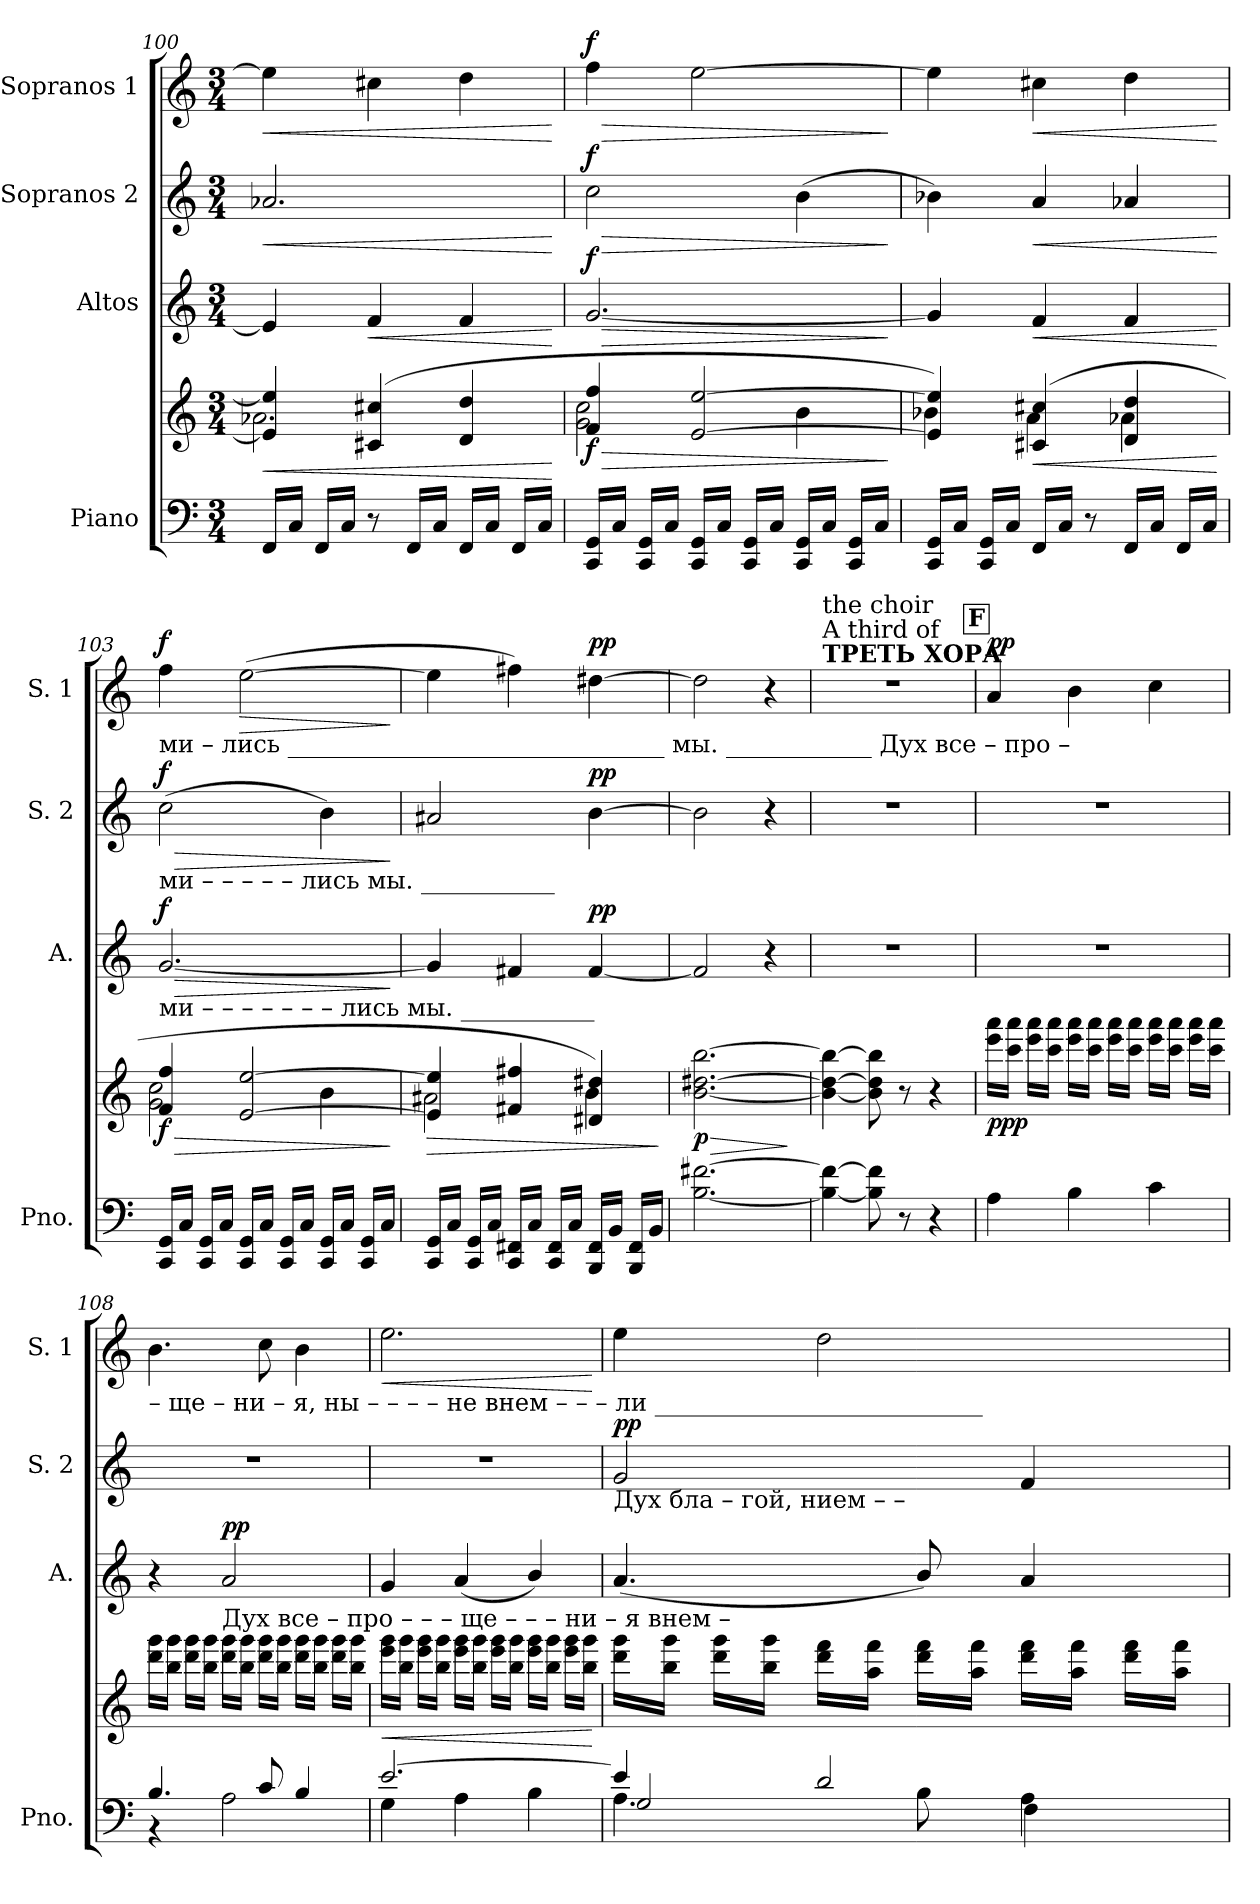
**kern	**kern	**dynam	**kern	**dynam	**kern	**dynam	**kern	**dynam
*part4	*part4	*part4	*part3	*part3	*part2	*part2	*part1	*part1
*staff5	*staff4	*staff4/5	*staff3	*staff3	*staff2	*staff2	*staff1	*staff1
*I"Piano	*	*	*I"Altos	*	*I"Sopranos 2	*	*I"Sopranos 1	*
*I'Pno.	*	*	*I'A.	*	*I'S. 2	*	*I'S. 1	*
*clefF4	*clefG2	*	*clefG2	*	*clefG2	*	*clefG2	*
*k[]	*k[]	*	*k[]	*	*k[]	*	*k[]	*
*M3/4	*M3/4	*	*M3/4	*	*M3/4	*	*M3/4	*
=100	=100	=100	=100	=100	=100	=100	=100	=100
!	!	!LO:HP:b	!	!	!	!LO:HP:b	!	!LO:HP:b
*	*^	*	*	*	*	*	*	*
16FF/LL	4e/] 4ee/]	2.a-X\	<	4e/]	.	2.a-X/	<	4ee\]	<
16C/JJ	.	.	.	.	.	.	.	.	.
16FF/LL	.	.	.	.	.	.	.	.	.
16C/JJ	.	.	.	.	.	.	.	.	.
!	!	!	!	!	!LO:HP:b	!	!	!	!
8r	(4c#X/ 4cc#X/	.	.	4f/	<	.	.	4cc#X\	.
16FF/LL	.	.	.	.	.	.	.	.	.
16C/JJ	.	.	.	.	.	.	.	.	.
16FF/LL	4d/ 4dd/	.	.	4f/	.	.	.	4dd\	.
16C/JJ	.	.	.	.	.	.	.	.	.
16FF/LL	.	.	.	.	.	.	.	.	.
16C/JJ	.	.	.	.	.	.	.	.	.
*	*v	*v	*	*	*	*	*	*	*
.	.	[	.	[	.	[	.	[
=101	=101	=101	=101	=101	=101	=101	=101	=101
!	!	!LO:HP:b	!	!LO:HP:b	!	!LO:HP:b	!	!LO:HP:b
*	*^	*	*	*	*	*	*	*
!	!	!	!LO:DY:n=1:b	!	!LO:DY:n=1:a	!	!LO:DY:n=1:a	!	!LO:DY:n=1:a
16CC/ 16GG/LL	4f/ 4ff/	2g\ 2cc\	> f	[2.g/	> f	2cc\	> f	4ff\	> f
16C/JJ	.	.	.	.	.	.	.	.	.
16CC/ 16GG/LL	.	.	.	.	.	.	.	.	.
16C/JJ	.	.	.	.	.	.	.	.	.
16CC/ 16GG/LL	[2e/ [2ee/	.	.	.	.	.	.	[2ee\	.
16C/JJ	.	.	.	.	.	.	.	.	.
16CC/ 16GG/LL	.	.	.	.	.	.	.	.	.
16C/JJ	.	.	.	.	.	.	.	.	.
16CC/ 16GG/LL	.	4b\	.	.	.	(4b\	.	.	.
16C/JJ	.	.	.	.	.	.	.	.	.
16CC/ 16GG/LL	.	.	.	.	.	.	.	.	.
16C/JJ	.	.	.	.	.	.	.	.	.
*	*v	*v	*	*	*	*	*	*	*
.	.	]	.	]	.	]	.	]
=102	=102	=102	=102	=102	=102	=102	=102	=102
*	*^	*	*	*	*	*	*	*
16CC/ 16GG/LL	4e/] 4ee/])	4b-X\	.	4g/]	.	4b-X\)	.	4ee\]	.
16C/JJ	.	.	.	.	.	.	.	.	.
16CC/ 16GG/LL	.	.	.	.	.	.	.	.	.
16C/JJ	.	.	.	.	.	.	.	.	.
!	!	!	!LO:HP:b	!	!LO:HP:b	!	!LO:HP:b	!	!LO:HP:b
16FF/LL	(4c#X/ 4cc#X/	4a\	<	4f/	<	4a/	<	4cc#X\	<
16C/JJ	.	.	.	.	.	.	.	.	.
8r	.	.	.	.	.	.	.	.	.
16FF/LL	4d/ 4dd/	4a-X\	.	4f/	.	4a-X/	.	4dd\	.
16C/JJ	.	.	.	.	.	.	.	.	.
16FF/LL	.	.	.	.	.	.	.	.	.
16C/JJ	.	.	.	.	.	.	.	.	.
*	*v	*v	*	*	*	*	*	*	*
.	.	[	.	[	.	[	.	[
!!LO:LB:g=z
=103	=103	=103	=103	=103	=103	=103	=103	=103
!	!	!	!	!	!	!	!LO:TX:b:t=ми     –     лись _______________________________         мы. ____________                                      Дух                 все       –          про         –	!
!	!	!	!	!	!LO:TX:b:t=ми        –       –       –       –       –     лись                                мы. ___________	!	!	!
!	!	!	!LO:TX:b:t=ми        –       –       –       –        –        –       –      лись           мы. ___________	!	!	!	!	!
!	!	!LO:HP:b	!	!LO:HP:b	!	!LO:HP:b	!	!
*	*^	*	*	*	*	*	*	*
!	!	!	!LO:DY:n=1:b	!	!LO:DY:n=1:a	!	!LO:DY:n=1:a	!	!LO:DY:a
16CC/ 16GG/LL	4f/ 4ff/	2g\ 2cc\	> f	[2.g/	> f	(2cc\	> f	4ff\	f
16C/JJ	.	.	.	.	.	.	.	.	.
16CC/ 16GG/LL	.	.	.	.	.	.	.	.	.
16C/JJ	.	.	.	.	.	.	.	.	.
!	!	!	!	!	!	!	!	!	!LO:HP:b
16CC/ 16GG/LL	[2e/ [2ee/	.	.	.	.	.	.	([2ee\	>
16C/JJ	.	.	.	.	.	.	.	.	.
16CC/ 16GG/LL	.	.	.	.	.	.	.	.	.
16C/JJ	.	.	.	.	.	.	.	.	.
16CC/ 16GG/LL	.	4b\	.	.	.	4b\)	.	.	.
16C/JJ	.	.	.	.	.	.	.	.	.
16CC/ 16GG/LL	.	.	.	.	.	.	.	.	.
16C/JJ	.	.	.	.	.	.	.	.	.
*	*v	*v	*	*	*	*	*	*	*
.	.	]	.	]	.	]	.	]
=104	=104	=104	=104	=104	=104	=104	=104	=104
!	!	!LO:HP:b	!	!	!	!	!	!
*	*^	*	*	*	*	*	*	*
16CC/ 16GG/LL	4e/] 4ee/]	2a#X\	>	4g/]	.	2a#X/	.	4ee\]	.
16C/JJ	.	.	.	.	.	.	.	.	.
16CC/ 16GG/LL	.	.	.	.	.	.	.	.	.
16C/JJ	.	.	.	.	.	.	.	.	.
16CC/ 16FF#X/LL	4f#X/ 4ff#X/	.	.	4f#X/	.	.	.	4ff#X\)	.
16C/JJ	.	.	.	.	.	.	.	.	.
16CC/ 16FF#/LL	.	.	.	.	.	.	.	.	.
16C/JJ	.	.	.	.	.	.	.	.	.
!	!	!	!	!	!LO:DY:a	!	!LO:DY:a	!	!LO:DY:a
16BBB/ 16FF#/LL	4d#X/ 4dd#X/)	4b\	.	[4f#/	pp	[4b\	pp	[4dd#X\	pp
16BB/JJ	.	.	.	.	.	.	.	.	.
16BBB/ 16FF#/LL	.	.	.	.	.	.	.	.	.
16BB/JJ	.	.	.	.	.	.	.	.	.
*	*v	*v	*	*	*	*	*	*	*
.	.	]	.	.	.	.	.	.
=105	=105	=105	=105	=105	=105	=105	=105	=105
!	!	!LO:HP:b	!	!	!	!	!	!
!	!	!LO:DY:n=1:b	!	!	!	!	!	!
[2.B\ [2.f#X\	[2.b\ [2.dd#X\ [2.bb\	> p	2f#/]	.	2b\]	.	2dd#\]	.
.	.	.	4r	.	4r	.	4r	.
.	.	]	.	.	.	.	.	.
=106	=106	=106	=106	=106	=106	=106	=106	=106
!	!	!	!	!	!	!	!LO:TX:a:B:t=ТРЕТЬ ХОРА	!
!	!	!	!	!	!	!	!LO:TX:a:t=A third of	!
!	!	!	!	!	!	!	!LO:TX:a:t=the choir	!
4B\_ 4f#\_	4b\_ 4dd#\_ 4bb\_	.	2.r	.	2.r	.	2.r	.
8B\] 8f#\]	8b\] 8dd#\] 8bb\]	.	.	.	.	.	.	.
8r	8r	.	.	.	.	.	.	.
4r	4r	.	.	.	.	.	.	.
!!LO:REH:place=s1:a:B:fs=12:t=F
=107	=107	=107	=107	=107	=107	=107	=107	=107
!	!	!LO:DY:b	!	!	!	!	!	!LO:DY:a
4A\	16eee\ 16aaa\LL	ppp	2.r	.	2.r	.	4a/	pp
.	16ccc\ 16aaa\JJ	.	.	.	.	.	.	.
.	16eee\ 16aaa\LL	.	.	.	.	.	.	.
.	16ccc\ 16aaa\JJ	.	.	.	.	.	.	.
4B\	16eee\ 16aaa\LL	.	.	.	.	.	4b\	.
.	16ccc\ 16aaa\JJ	.	.	.	.	.	.	.
.	16eee\ 16aaa\LL	.	.	.	.	.	.	.
.	16ccc\ 16aaa\JJ	.	.	.	.	.	.	.
4c\	16eee\ 16aaa\LL	.	.	.	.	.	4cc\	.
.	16ccc\ 16aaa\JJ	.	.	.	.	.	.	.
.	16eee\ 16aaa\LL	.	.	.	.	.	.	.
.	16ccc\ 16aaa\JJ	.	.	.	.	.	.	.
!!LO:PB:g=z
=108	=108	=108	=108	=108	=108	=108	=108	=108
*^	*	*	*	*	*	*	*	*
!	!	!	!	!	!	!	!	!LO:TX:b:t=– ще           –        ни –  я,                  ны            –        –        –       –            не              внем      –       –       –    ли ___________________________	!
4.B/	4r	16ddd\ 16ggg\LL	.	4r	.	2.r	.	4.b\	.
.	.	16bb\ 16ggg\JJ	.	.	.	.	.	.	.
.	.	16ddd\ 16ggg\LL	.	.	.	.	.	.	.
.	.	16bb\ 16ggg\JJ	.	.	.	.	.	.	.
!	!	!	!	!LO:TX:b:t=Дух                                 все      –      про       –       –       –       ще       –        –      –     ни        –        я                                    внем    –	!	!	!	!	!
!	!	!	!	!	!LO:DY:a	!	!	!	!
.	2A\	16ddd\ 16ggg\LL	.	2a/	pp	.	.	.	.
.	.	16bb\ 16ggg\JJ	.	.	.	.	.	.	.
8c/	.	16ddd\ 16ggg\LL	.	.	.	.	.	8cc\	.
.	.	16bb\ 16ggg\JJ	.	.	.	.	.	.	.
4B/	.	16ddd\ 16ggg\LL	.	.	.	.	.	4b\	.
.	.	16bb\ 16ggg\JJ	.	.	.	.	.	.	.
.	.	16ddd\ 16ggg\LL	.	.	.	.	.	.	.
.	.	16bb\ 16ggg\JJ	.	.	.	.	.	.	.
=109	=109	=109	=109	=109	=109	=109	=109	=109	=109
!	!	!	!LO:HP:b	!	!	!	!	!	!LO:HP:b
[2.e/	4G\	16eee\ 16ggg\LL	<	4g/	.	2.r	.	2.ee\	<
.	.	16bb\ 16ggg\JJ	.	.	.	.	.	.	.
.	.	16eee\ 16ggg\LL	.	.	.	.	.	.	.
.	.	16bb\ 16ggg\JJ	.	.	.	.	.	.	.
.	4A\	16eee\ 16ggg\LL	.	(4a/	.	.	.	.	.
.	.	16bb\ 16ggg\JJ	.	.	.	.	.	.	.
.	.	16eee\ 16ggg\LL	.	.	.	.	.	.	.
.	.	16bb\ 16ggg\JJ	.	.	.	.	.	.	.
.	4B\	16eee\ 16ggg\LL	.	4b/)	.	.	.	.	.
.	.	16bb\ 16ggg\JJ	.	.	.	.	.	.	.
.	.	16eee\ 16ggg\LL	.	.	.	.	.	.	.
.	.	16bb\ 16ggg\JJ	.	.	.	.	.	.	.
*v	*v	*	*	*	*	*	*	*	*
.	.	[	.	.	.	.	.	[
=110	=110	=110	=110	=110	=110	=110	=110	=110
*^	*	*	*	*	*	*	*	*
*	*^	*	*	*	*	*	*	*	*
!	!	!	!	!	!	!	!LO:TX:b:t=Дух                                бла       –      гой,          нием      –         –	!	!	!
!	!	!	!	!	!	!	!	!LO:DY:a	!	!
4e/]	4.A\	2G/	16ddd\ 16ggg\LL	.	(4.a/	.	2g/	pp	4ee\	.
.	.	.	16bb\ 16ggg\JJ	.	.	.	.	.	.	.
.	.	.	16ddd\ 16ggg\LL	.	.	.	.	.	.	.
.	.	.	16bb\ 16ggg\JJ	.	.	.	.	.	.	.
2d/	.	.	16ddd\ 16fff\LL	.	.	.	.	.	2dd\	.
.	.	.	16aa\ 16fff\JJ	.	.	.	.	.	.	.
.	8B\	.	16ddd\ 16fff\LL	.	8b/)	.	.	.	.	.
.	.	.	16aa\ 16fff\JJ	.	.	.	.	.	.	.
.	4A\	4F\	16ddd\ 16fff\LL	.	4a/	.	4f/	.	.	.
.	.	.	16aa\ 16fff\JJ	.	.	.	.	.	.	.
.	.	.	16ddd\ 16fff\LL	.	.	.	.	.	.	.
.	.	.	16aa\ 16fff\JJ	.	.	.	.	.	.	.
*v	*v	*v	*	*	*	*	*	*	*	*
=	=	=	=	=	=	=	=	=
*-	*-	*-	*-	*-	*-	*-	*-	*-
